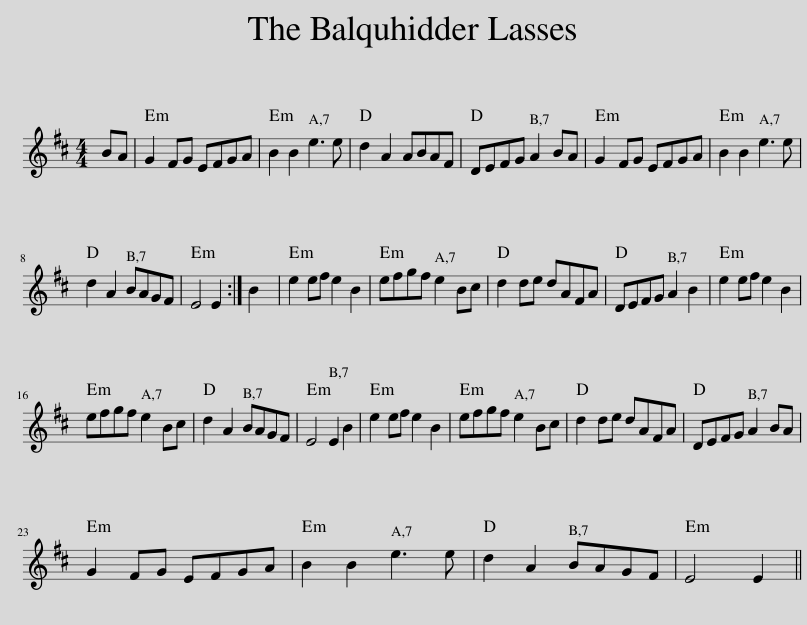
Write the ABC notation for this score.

X:1
L:1/8
M:4/4
I:linebreak $
K:D
V:1 treble
V:1
 BA | G2 FG EFGA | B2 B2 e3 e | d2 A2 ABAF | DEFG A2 BA | %5
 G2 FG EFGA | B2 B2 e3 e |$ d2 A2 BAGF | E4 E2 :| B2 | %10
 e2 ef e2 B2 | efgf e2 Bc | d2 de dAFA | DEFG A2 B2 | e2 ef e2 B2 |$ %15
 efgf e2 Bc | d2 A2 BAGF | E4 E2 B2 | e2 ef e2 B2 | efgf e2 Bc | %20
 d2 de dAFA | DEFG A2 BA |$ G2 FG EFGA | B2 B2 e3 e | d2 A2 BAGF | %25
 E4 E2 || %26
